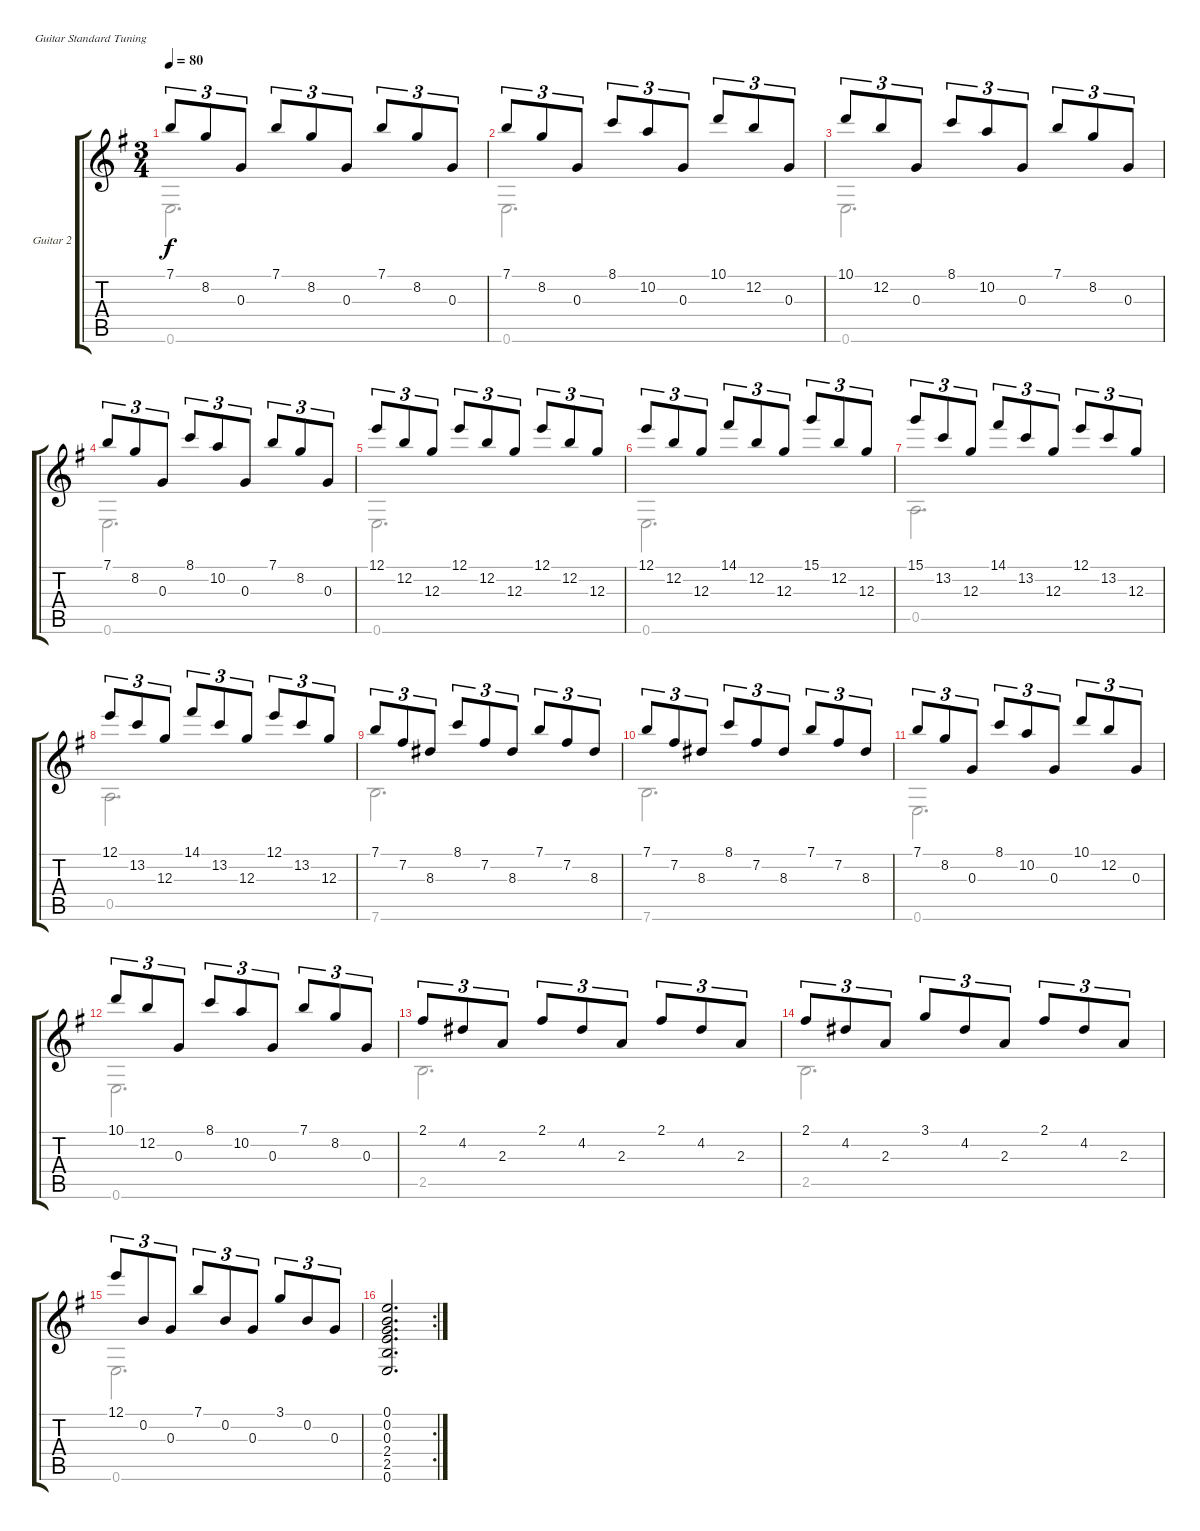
\defaultSystemsLayout 4
\bracketExtendMode groupsimilarinstruments
\firstSystemTrackNameOrientation horizontal
\otherSystemsTrackNameOrientation horizontal
\track ("Nylon Guitar" "Guitar 2") {instrument acousticguitarnylon}
\staff {score tabs}
\tuning (E4 B3 G3 D3 A2 E2)
\voice
\ts (3 4)
\tempo 80
\clef g2
\scale
1.1715
\ks g
7.1.8{tu (3 2) dy f instrument acousticguitarnylon} 8.2.8{tu (3 2)} 0.3.8{tu (3 2)} 7.1.8{tu (3 2)} 8.2.8{tu (3 2)} 0.3.8{tu (3 2)} 7.1.8{tu (3 2)} 8.2.8{tu (3 2)} 0.3.8{tu (3 2)} |
\scale
0.91425 7.1.8{tu (3 2)} 8.2.8{tu (3 2)} 0.3.8{tu (3 2)} 8.1.8{tu (3 2)} 10.2.8{tu (3 2)} 0.3.8{tu (3 2)} 10.1.8{tu (3 2)} 12.2.8{tu (3 2)} 0.3.8{tu (3 2)} |
\scale
0.91425 10.1.8{tu (3 2)} 12.2.8{tu (3 2)} 0.3.8{tu (3 2)} 8.1.8{tu (3 2)} 10.2.8{tu (3 2)} 0.3.8{tu (3 2)} 7.1.8{tu (3 2)} 8.2.8{tu (3 2)} 0.3.8{tu (3 2)} |
\scale
1.11097 7.1.8{tu (3 2)} 8.2.8{tu (3 2)} 0.3.8{tu (3 2)} 8.1.8{tu (3 2)} 10.2.8{tu (3 2)} 0.3.8{tu (3 2)} 7.1.8{tu (3 2)} 8.2.8{tu (3 2)} 0.3.8{tu (3 2)} |
\scale
0.944515 12.1.8{tu (3 2)} 12.2.8{tu (3 2)} 12.3.8{tu (3 2)} 12.1.8{tu (3 2)} 12.2.8{tu (3 2)} 12.3.8{tu (3 2)} 12.1.8{tu (3 2)} 12.2.8{tu (3 2)} 12.3.8{tu (3 2)} |
\scale
0.944515 12.1.8{tu (3 2)} 12.2.8{tu (3 2)} 12.3.8{tu (3 2)} 14.1.8{tu (3 2)} 12.2.8{tu (3 2)} 12.3.8{tu (3 2)} 15.1.8{tu (3 2)} 12.2.8{tu (3 2)} 12.3.8{tu (3 2)} |
\scale
1.11097 15.1.8{tu (3 2)} 13.2.8{tu (3 2)} 12.3.8{tu (3 2)} 14.1.8{tu (3 2)} 13.2.8{tu (3 2)} 12.3.8{tu (3 2)} 12.1.8{tu (3 2)} 13.2.8{tu (3 2)} 12.3.8{tu (3 2)} |
\scale
0.944515 12.1.8{tu (3 2)} 13.2.8{tu (3 2)} 12.3.8{tu (3 2)} 14.1.8{tu (3 2)} 13.2.8{tu (3 2)} 12.3.8{tu (3 2)} 12.1.8{tu (3 2)} 13.2.8{tu (3 2)} 12.3.8{tu (3 2)} |
\scale
0.944515 7.1.8{tu (3 2)} 7.2.8{tu (3 2)} 8.3.8{tu (3 2)} 8.1.8{tu (3 2)} 7.2.8{tu (3 2)} 8.3.8{tu (3 2)} 7.1.8{tu (3 2)} 7.2.8{tu (3 2)} 8.3.8{tu (3 2)} |
\scale
1.11097 7.1.8{tu (3 2)} 7.2.8{tu (3 2)} 8.3.8{tu (3 2)} 8.1.8{tu (3 2)} 7.2.8{tu (3 2)} 8.3.8{tu (3 2)} 7.1.8{tu (3 2)} 7.2.8{tu (3 2)} 8.3.8{tu (3 2)} |
\scale
0.944515 7.1.8{tu (3 2)} 8.2.8{tu (3 2)} 0.3.8{tu (3 2)} 8.1.8{tu (3 2)} 10.2.8{tu (3 2)} 0.3.8{tu (3 2)} 10.1.8{tu (3 2)} 12.2.8{tu (3 2)} 0.3.8{tu (3 2)} |
\scale
0.944515 10.1.8{tu (3 2)} 12.2.8{tu (3 2)} 0.3.8{tu (3 2)} 8.1.8{tu (3 2)} 10.2.8{tu (3 2)} 0.3.8{tu (3 2)} 7.1.8{tu (3 2)} 8.2.8{tu (3 2)} 0.3.8{tu (3 2)} |
\scale
1.11097 2.1.8{tu (3 2)} 4.2.8{tu (3 2)} 2.3.8{tu (3 2)} 2.1.8{tu (3 2)} 4.2.8{tu (3 2)} 2.3.8{tu (3 2)} 2.1.8{tu (3 2)} 4.2.8{tu (3 2)} 2.3.8{tu (3 2)} |
\scale
0.944515 2.1.8{tu (3 2)} 4.2.8{tu (3 2)} 2.3.8{tu (3 2)} 3.1.8{tu (3 2)} 4.2.8{tu (3 2)} 2.3.8{tu (3 2)} 2.1.8{tu (3 2)} 4.2.8{tu (3 2)} 2.3.8{tu (3 2)} |
\scale
0.944515 12.1.8{tu (3 2)} 0.2.8{tu (3 2)} 0.3.8{tu (3 2)} 7.1.8{tu (3 2)} 0.2.8{tu (3 2)} 0.3.8{tu (3 2)} 3.1.8{tu (3 2)} 0.2.8{tu (3 2)} 0.3.8{tu (3 2)} |
\rc 2
\scale
1.11097 (0.6 2.5 2.4 0.3 0.2 0.1).2{d}
\voice
\clef g2
\ottava regular
\simile none
\scale
1.1715
\ks g
0.6.2{d dy f} |
\scale
0.91425 0.6.2{d} |
\scale
0.91425 0.6.2{d} |
\scale
1.11097 0.6.2{d} |
\scale
0.944515 0.6.2{d} |
\scale
0.944515 0.6.2{d} |
\scale
1.11097 0.5.2{d} |
\scale
0.944515 0.5.2{d} |
\scale
0.944515 7.6.2{d} |
\scale
1.11097 7.6.2{d} |
\scale
0.944515 0.6.2{d} |
\scale
0.944515 0.6.2{d} |
\scale
1.11097 2.5.2{d} |
\scale
0.944515 2.5.2{d} |
\scale
0.944515 0.6.2{d} |
\scale
1.11097
